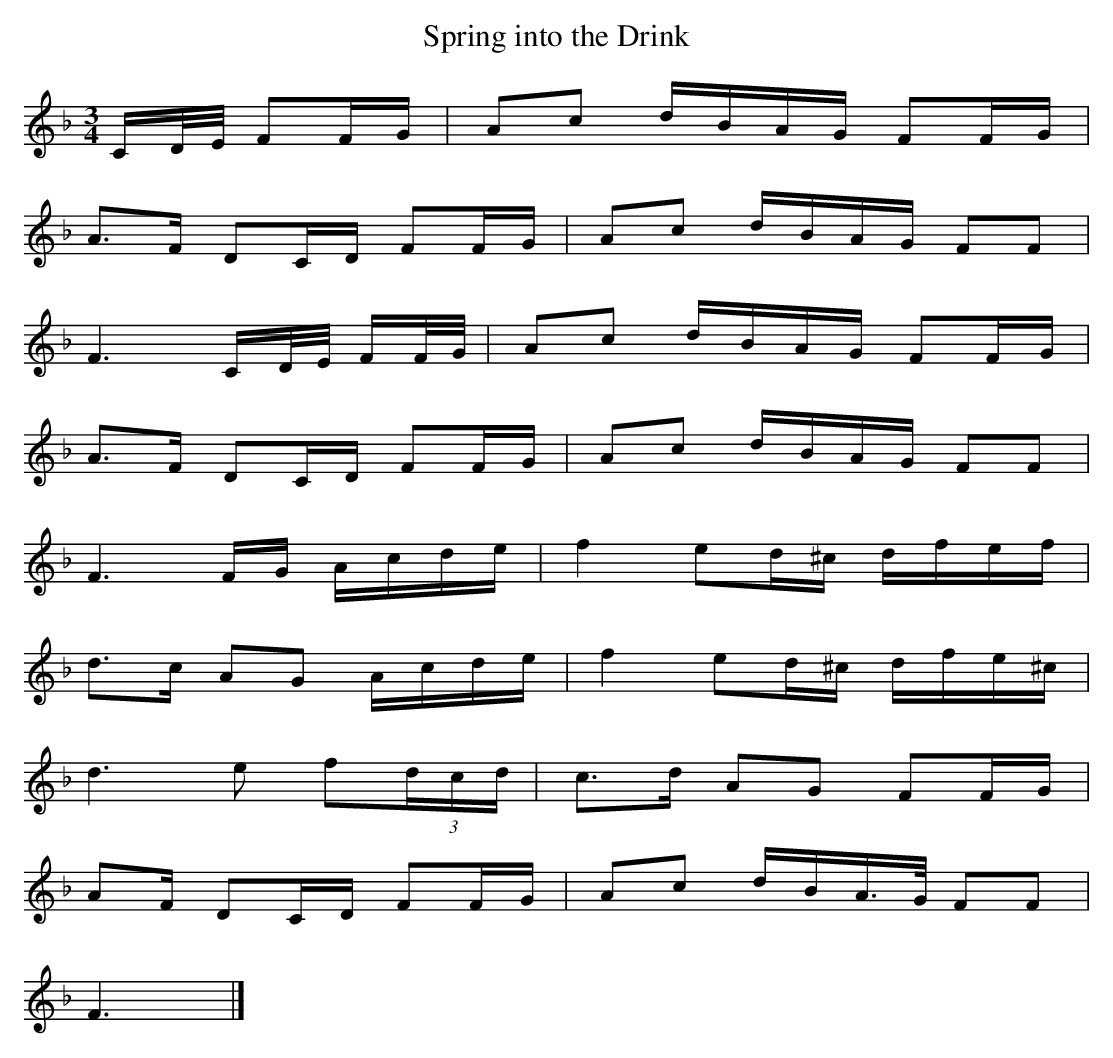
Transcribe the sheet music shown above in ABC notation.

X:1
T: Spring into the Drink
M: 3/4
L: 1/16
K: F % 1 flats
V: 1
CD/E/ F2FG | A2c2 dBAG F2FG |
A3F D2CD F2FG | A2c2 dBAG F2F2 |
F6 CD/E/ FF/G/ | A2c2 dBAG F2FG |
A3F D2CD F2FG | A2c2 dBAG F2F2 |
F6 FG Acde | f4 e2d^c dfef |
d3c A2G2 Acde | f4 e2d^c dfe^c |
d6e2 f2(3dcd | c3d A2G2 F2FG |
A2F D2CD F2FG | A2c2 dBA>G F2F2 |
F6 |]
